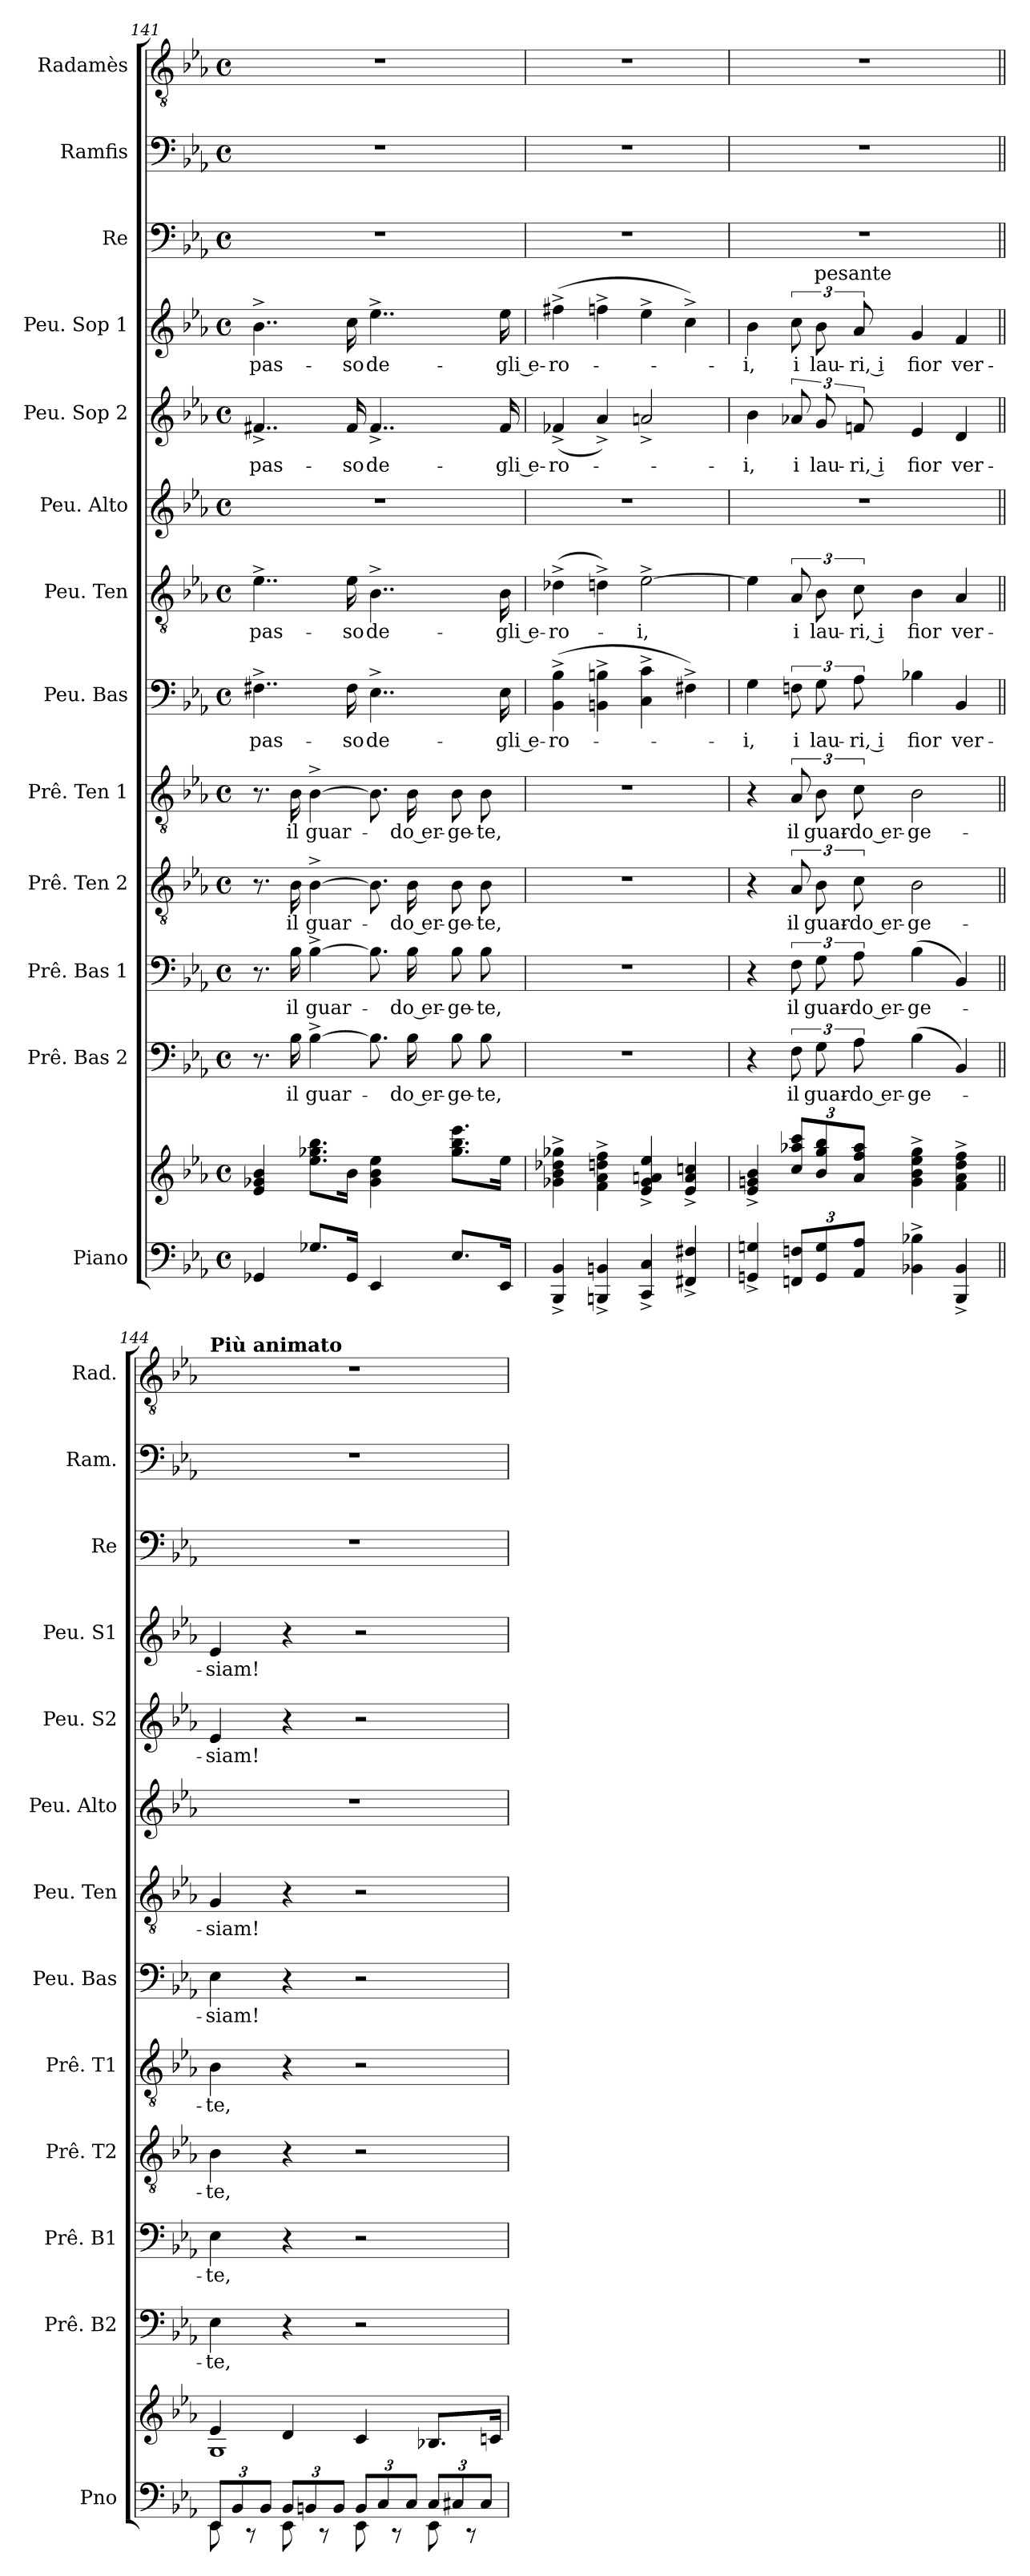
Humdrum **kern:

**kern	**kern	**dynam	**kern	**text	**kern	**text	**kern	**text	**kern	**text	**kern	**text	**kern	**text	**kern	**kern	**text	**kern	**text	**kern	**kern	**kern
*part13	*part13	*part13	*part12	*part12	*part11	*part11	*part10	*part10	*part9	*part9	*part8	*part8	*part7	*part7	*part6	*part5	*part5	*part4	*part4	*part3	*part2	*part1
*staff14	*staff13	*staff13/14	*staff12	*staff12	*staff11	*staff11	*staff10	*staff10	*staff9	*staff9	*staff8	*staff8	*staff7	*staff7	*staff6	*staff5	*staff5	*staff4	*staff4	*staff3	*staff2	*staff1
*I"Piano	*	*	*I"Prê. Bas 2	*	*I"Prê. Bas 1	*	*I"Prê. Ten 2	*	*I"Prê. Ten 1	*	*I"Peu. Bas	*	*I"Peu. Ten	*	*I"Peu. Alto	*I"Peu. Sop 2	*	*I"Peu. Sop 1	*	*I"Re	*I"Ramfis	*I"Radamès
*I'Pno	*	*	*I'Prê. B2	*	*I'Prê. B1	*	*I'Prê. T2	*	*I'Prê. T1	*	*I'Peu. Bas	*	*I'Peu. Ten	*	*I'Peu. Alto	*I'Peu. S2	*	*I'Peu. S1	*	*I'Re	*I'Ram.	*I'Rad.
*clefF4	*clefG2	*	*clefF4	*	*clefF4	*	*clefGv2	*	*clefGv2	*	*clefF4	*	*clefGv2	*	*clefG2	*clefG2	*	*clefG2	*	*clefF4	*clefF4	*clefGv2
*k[b-e-a-]	*k[b-e-a-]	*	*k[b-e-a-]	*	*k[b-e-a-]	*	*k[b-e-a-]	*	*k[b-e-a-]	*	*k[b-e-a-]	*	*k[b-e-a-]	*	*k[b-e-a-]	*k[b-e-a-]	*	*k[b-e-a-]	*	*k[b-e-a-]	*k[b-e-a-]	*k[b-e-a-]
*M4/4	*M4/4	*	*M4/4	*	*M4/4	*	*M4/4	*	*M4/4	*	*M4/4	*	*M4/4	*	*M4/4	*M4/4	*	*M4/4	*	*M4/4	*M4/4	*M4/4
*met(c)	*met(c)	*	*met(c)	*	*met(c)	*	*met(c)	*	*met(c)	*	*met(c)	*	*met(c)	*	*met(c)	*met(c)	*	*met(c)	*	*met(c)	*met(c)	*met(c)
=141	=141	=141	=141	=141	=141	=141	=141	=141	=141	=141	=141	=141	=141	=141	=141	=141	=141	=141	=141	=141	=141	=141
!	!	!	!	!	!	!	!	!	!	!	!	!LO:LY:b:color=#0055FF	!	!LO:LY:b:color=#0055FF	!	!	!LO:LY:b:color=#0055FF	!	!LO:LY:b:color=#AA0000	!	!	!
4GG-X/	4e-/ 4g-X/ 4b-/	.	8.r	.	8.r	.	8.r	.	8.r	.	4..F#X^\	pas-	4..e-^\	pas-	1r	4..f#X^/	pas-	4..b-^\	pas-	1r	1r	1r
!	!	!	!	!LO:LY:b:color=#0055FF	!	!LO:LY:b:color=#0055FF	!	!LO:LY:b:color=#0055FF	!	!LO:LY:b:color=#0055FF	!	!	!	!	!	!	!	!	!	!	!	!
.	.	.	16B-\	il	16B-\	il	16B-\	il	16B-\	il	.	.	.	.	.	.	.	.	.	.	.	.
!	!	!	!	!LO:LY:b:color=#0055FF	!	!LO:LY:b:color=#0055FF	!	!LO:LY:b:color=#0055FF	!	!LO:LY:b:color=#0055FF	!	!	!	!	!	!	!	!	!	!	!	!
8.G-X/L	8.ee-\ 8.gg-X\ 8.bb-\L	.	[4B-^\	guar-	[4B-^\	guar-	[4B-^\	guar-	[4B-^\	guar-	.	.	.	.	.	.	.	.	.	.	.	.
!	!	!	!	!	!	!	!	!	!	!	!	!LO:LY:b:color=#0055FF	!	!LO:LY:b:color=#0055FF	!	!	!LO:LY:b:color=#0055FF	!	!LO:LY:b:color=#AA0000	!	!	!
16GG-/Jk	16b-\Jk	.	.	.	.	.	.	.	.	.	16F#\	-so	16e-\	-so	.	16f#/	-so	16cc\	-so	.	.	.
!	!	!	!	!	!	!	!	!	!	!	!	!LO:LY:b:color=#0055FF	!	!LO:LY:b:color=#0055FF	!	!	!LO:LY:b:color=#0055FF	!	!LO:LY:b:color=#AA0000	!	!	!
4EE-/	4g-\ 4b-\ 4ee-\	.	8.B-\]	.	8.B-\]	.	8.B-\]	.	8.B-\]	.	4..E-^\	de-	4..B-^\	de-	.	4..f#^/	de-	4..ee-^\	de-	.	.	.
!	!	!	!	!LO:LY:b:color=#0055FF	!	!LO:LY:b:color=#0055FF	!	!LO:LY:b:color=#0055FF	!	!LO:LY:b:color=#0055FF	!	!	!	!	!	!	!	!	!	!	!	!
.	.	.	16B-\	do er-	16B-\	do er-	16B-\	do er-	16B-\	do er-	.	.	.	.	.	.	.	.	.	.	.	.
!	!	!	!	!LO:LY:b:color=#0055FF	!	!LO:LY:b:color=#0055FF	!	!LO:LY:b:color=#0055FF	!	!LO:LY:b:color=#0055FF	!	!	!	!	!	!	!	!	!	!	!	!
8.E-/L	8.gg-\ 8.bb-\ 8.eee-\L	.	8B-\	-ge-	8B-\	-ge-	8B-\	-ge-	8B-\	-ge-	.	.	.	.	.	.	.	.	.	.	.	.
!	!	!	!	!LO:LY:b:color=#0055FF	!	!LO:LY:b:color=#0055FF	!	!LO:LY:b:color=#0055FF	!	!LO:LY:b:color=#0055FF	!	!	!	!	!	!	!	!	!	!	!	!
.	.	.	8B-\	-te,	8B-\	-te,	8B-\	-te,	8B-\	-te,	.	.	.	.	.	.	.	.	.	.	.	.
!	!	!	!	!	!	!	!	!	!	!	!	!LO:LY:b:color=#0055FF	!	!LO:LY:b:color=#0055FF	!	!	!LO:LY:b:color=#0055FF	!	!LO:LY:b:color=#AA0000	!	!	!
16EE-/Jk	16ee-\Jk	.	.	.	.	.	.	.	.	.	16E-\	gli e-	16B-\	gli e-	.	16f#/	gli e-	16ee-\	gli e-	.	.	.
!!LO:PB:g=z
=142	=142	=142	=142	=142	=142	=142	=142	=142	=142	=142	=142	=142	=142	=142	=142	=142	=142	=142	=142	=142	=142	=142
!	!	!	!	!	!	!	!	!	!	!	!	!LO:LY:b:color=#0055FF	!	!LO:LY:b:color=#0055FF	!	!	!LO:LY:b:color=#0055FF	!	!LO:LY:b:color=#AA0000	!	!	!
4BBB-/^ 4BB-/^	4g-X\^ 4b-\^ 4dd-X\^ 4gg-X\^	.	1r	.	1r	.	1r	.	1r	.	(>4BB-\^ 4B-\^	-ro-	(>4d-X^\	-ro-	1r	(<4f-X^/	-ro-	(>4ff#X^\	-ro-	1r	1r	1r
4BBBn/^ 4BBn/^	4f\^ 4a-\^ 4ddn\^ 4ff\^	.	.	.	.	.	.	.	.	.	4BBn\^ 4Bn\^	.	4dn^\)	.	.	4a-^/)	.	4ffn^\	.	.	.	.
!	!	!	!	!	!	!	!	!	!	!	!	!	!	!LO:LY:b:color=#0055FF	!	!	!	!	!	!	!	!
4CC/^ 4C/^	4e-/^ 4g-/^ 4an/^ 4ee-/^	.	.	.	.	.	.	.	.	.	4C\^ 4c\^	.	[2e-^\	-i,	.	2an^/	.	4ee-^\	.	.	.	.
4FF#X/^ 4F#X/^	4e-/^ 4a/^ 4ccn/^	.	.	.	.	.	.	.	.	.	4F#X^\)	.	.	.	.	.	.	4cc^\)	.	.	.	.
=143	=143	=143	=143	=143	=143	=143	=143	=143	=143	=143	=143	=143	=143	=143	=143	=143	=143	=143	=143	=143	=143	=143
!	!	!	!	!	!	!	!	!	!	!	!	!LO:LY:b:color=#0055FF	!	!	!	!	!LO:LY:b:color=#0055FF	!	!LO:LY:b:color=#AA0000	!	!	!
4GGn/^ 4Gn/^	4e-/^ 4gn/^ 4b-/^	.	4r	.	4r	.	4r	.	4r	.	4G\	-i,	4e-\]	.	1r	4b-\	-i,	4b-\	-i,	1r	1r	1r
*Xbrackettup	*Xbrackettup	*	*	*	*	*	*	*	*	*	*	*	*	*	*	*	*	*	*	*	*	*
!	!	!	!	!LO:LY:b:color=#0055FF	!	!LO:LY:b:color=#0055FF	!	!LO:LY:b:color=#0055FF	!	!LO:LY:b:color=#0055FF	!	!LO:LY:b:color=#0055FF	!	!LO:LY:b:color=#0055FF	!	!	!LO:LY:b:color=#0055FF	!	!LO:LY:b:color=#AA0000	!	!	!
12FFn/ 12Fn/L	12cc/ 12aa-X/ 12ccc/L	.	12F\	il	12F\	il	12A-/	il	12A-/	il	12Fn\	i	12A-/	i	.	12a-X/	i	12cc\	i	.	.	.
!	!	!	!	!	!	!	!	!	!	!	!	!	!	!	!	!	!	!LO:TX:a:t=pesante	!	!	!	!
!	!	!	!	!LO:LY:b:color=#0055FF	!	!LO:LY:b:color=#0055FF	!	!LO:LY:b:color=#0055FF	!	!LO:LY:b:color=#0055FF	!	!LO:LY:b:color=#0055FF	!	!LO:LY:b:color=#0055FF	!	!	!LO:LY:b:color=#0055FF	!	!LO:LY:b:color=#AA0000	!	!	!
12GG/ 12G/	12b-/ 12gg/ 12bb-/	.	12G\	guar-	12G\	guar-	12B-\	guar-	12B-\	guar-	12G\	lau-	12B-\	lau-	.	12g/	lau-	12b-\	lau-	.	.	.
!	!	!	!	!LO:LY:b:color=#0055FF	!	!LO:LY:b:color=#0055FF	!	!LO:LY:b:color=#0055FF	!	!LO:LY:b:color=#0055FF	!	!LO:LY:b:color=#0055FF	!	!LO:LY:b:color=#0055FF	!	!	!LO:LY:b:color=#0055FF	!	!LO:LY:b:color=#AA0000	!	!	!
12AA-/ 12A-/J	12a-/ 12ff/ 12aa-/J	.	12A-\	do er-	12A-\	do er-	12c\	do er-	12c\	do er-	12A-\	ri, i	12c\	ri, i	.	12fn/	ri, i	12a-/	ri, i	.	.	.
!	!	!	!	!LO:LY:b:color=#0055FF	!	!LO:LY:b:color=#0055FF	!	!LO:LY:b:color=#0055FF	!	!LO:LY:b:color=#0055FF	!	!LO:LY:b:color=#0055FF	!	!LO:LY:b:color=#0055FF	!	!	!LO:LY:b:color=#0055FF	!	!LO:LY:b:color=#AA0000	!	!	!
4BB-X\^ 4B-X\^	4g\^ 4b-\^ 4ee-\^ 4gg\^	.	(>4B-\	-ge-	(>4B-\	-ge-	2B-\	-ge-	2B-\	-ge-	4B-X\	fior	4B-\	fior	.	4e-/	fior	4g/	fior	.	.	.
!	!	!	!	!	!	!	!	!	!	!	!	!LO:LY:b:color=#0055FF	!	!LO:LY:b:color=#0055FF	!	!	!LO:LY:b:color=#0055FF	!	!LO:LY:b:color=#AA0000	!	!	!
4BBB-/^ 4BB-/^	4f\^ 4a-\^ 4dd\^ 4ff\^	.	4BB-/)	.	4BB-/)	.	.	.	.	.	4BB-/	ver-	4A-/	ver-	.	4d/	ver-	4f/	ver-	.	.	.
=144||	=144||	=144||	=144||	=144||	=144||	=144||	=144||	=144||	=144||	=144||	=144||	=144||	=144||	=144||	=144||	=144||	=144||	=144||	=144||	=144||	=144||	=144||
!!LO:REH:place=s1:a:fs=18:t=L
*	*	*	*	*	*	*	*	*	*	*	*	*	*	*	*	*	*	*	*	*	*	*MM132
*^	*^	*	*	*	*	*	*	*	*	*	*	*	*	*	*	*	*	*	*	*	*	*
!	!	!	!	!	!	!	!	!	!	!	!	!	!	!	!	!	!	!	!	!	!	!	!	!LO:TX:a:B:t=Più animato
!	!	!	!	!LO:DY:a=2	!	!LO:LY:b:color=#0055FF	!	!LO:LY:b:color=#0055FF	!	!LO:LY:b:color=#0055FF	!	!LO:LY:b:color=#0055FF	!	!LO:LY:b:color=#0055FF	!	!LO:LY:b:color=#0055FF	!	!	!LO:LY:b:color=#0055FF	!	!LO:LY:b:color=#AA0000	!	!	!
!	!	!	!	!LO:DY:n=1:a	!	!	!	!	!	!	!	!	!	!	!	!	!	!	!	!	!	!	!	!
12EE-/L	8EE-\	4e-/	1G	p mf	4E-\	-te,	4E-\	-te,	4B-\	-te,	4B-\	-te,	4E-\	-siam!	4G/	-siam!	1r	4e-/	-siam!	4e-/	-siam!	1r	1r	1r
12BB-/	.	.	.	.	.	.	.	.	.	.	.	.	.	.	.	.	.	.	.	.	.	.	.	.
.	8r	.	.	.	.	.	.	.	.	.	.	.	.	.	.	.	.	.	.	.	.	.	.	.
12BB-/J	.	.	.	.	.	.	.	.	.	.	.	.	.	.	.	.	.	.	.	.	.	.	.	.
12BB-/L	8EE-\	4d/	.	.	4r	.	4r	.	4r	.	4r	.	4r	.	4r	.	.	4r	.	4r	.	.	.	.
12BBn/	.	.	.	.	.	.	.	.	.	.	.	.	.	.	.	.	.	.	.	.	.	.	.	.
.	8r	.	.	.	.	.	.	.	.	.	.	.	.	.	.	.	.	.	.	.	.	.	.	.
12BB/J	.	.	.	.	.	.	.	.	.	.	.	.	.	.	.	.	.	.	.	.	.	.	.	.
12BB/L	8EE-\	4c/	.	.	2r	.	2r	.	2r	.	2r	.	2r	.	2r	.	.	2r	.	2r	.	.	.	.
12C/	.	.	.	.	.	.	.	.	.	.	.	.	.	.	.	.	.	.	.	.	.	.	.	.
.	8r	.	.	.	.	.	.	.	.	.	.	.	.	.	.	.	.	.	.	.	.	.	.	.
12C/J	.	.	.	.	.	.	.	.	.	.	.	.	.	.	.	.	.	.	.	.	.	.	.	.
12C/L	8EE-\	8.B-X/L	.	.	.	.	.	.	.	.	.	.	.	.	.	.	.	.	.	.	.	.	.	.
12C#X/	.	.	.	.	.	.	.	.	.	.	.	.	.	.	.	.	.	.	.	.	.	.	.	.
.	8r	.	.	.	.	.	.	.	.	.	.	.	.	.	.	.	.	.	.	.	.	.	.	.
12C#/J	.	.	.	.	.	.	.	.	.	.	.	.	.	.	.	.	.	.	.	.	.	.	.	.
.	.	16cn/Jk	.	.	.	.	.	.	.	.	.	.	.	.	.	.	.	.	.	.	.	.	.	.
*v	*v	*	*	*	*	*	*	*	*	*	*	*	*	*	*	*	*	*	*	*	*	*	*	*
*	*v	*v	*	*	*	*	*	*	*	*	*	*	*	*	*	*	*	*	*	*	*	*	*
=	=	=	=	=	=	=	=	=	=	=	=	=	=	=	=	=	=	=	=	=	=	=
*-	*-	*-	*-	*-	*-	*-	*-	*-	*-	*-	*-	*-	*-	*-	*-	*-	*-	*-	*-	*-	*-	*-
